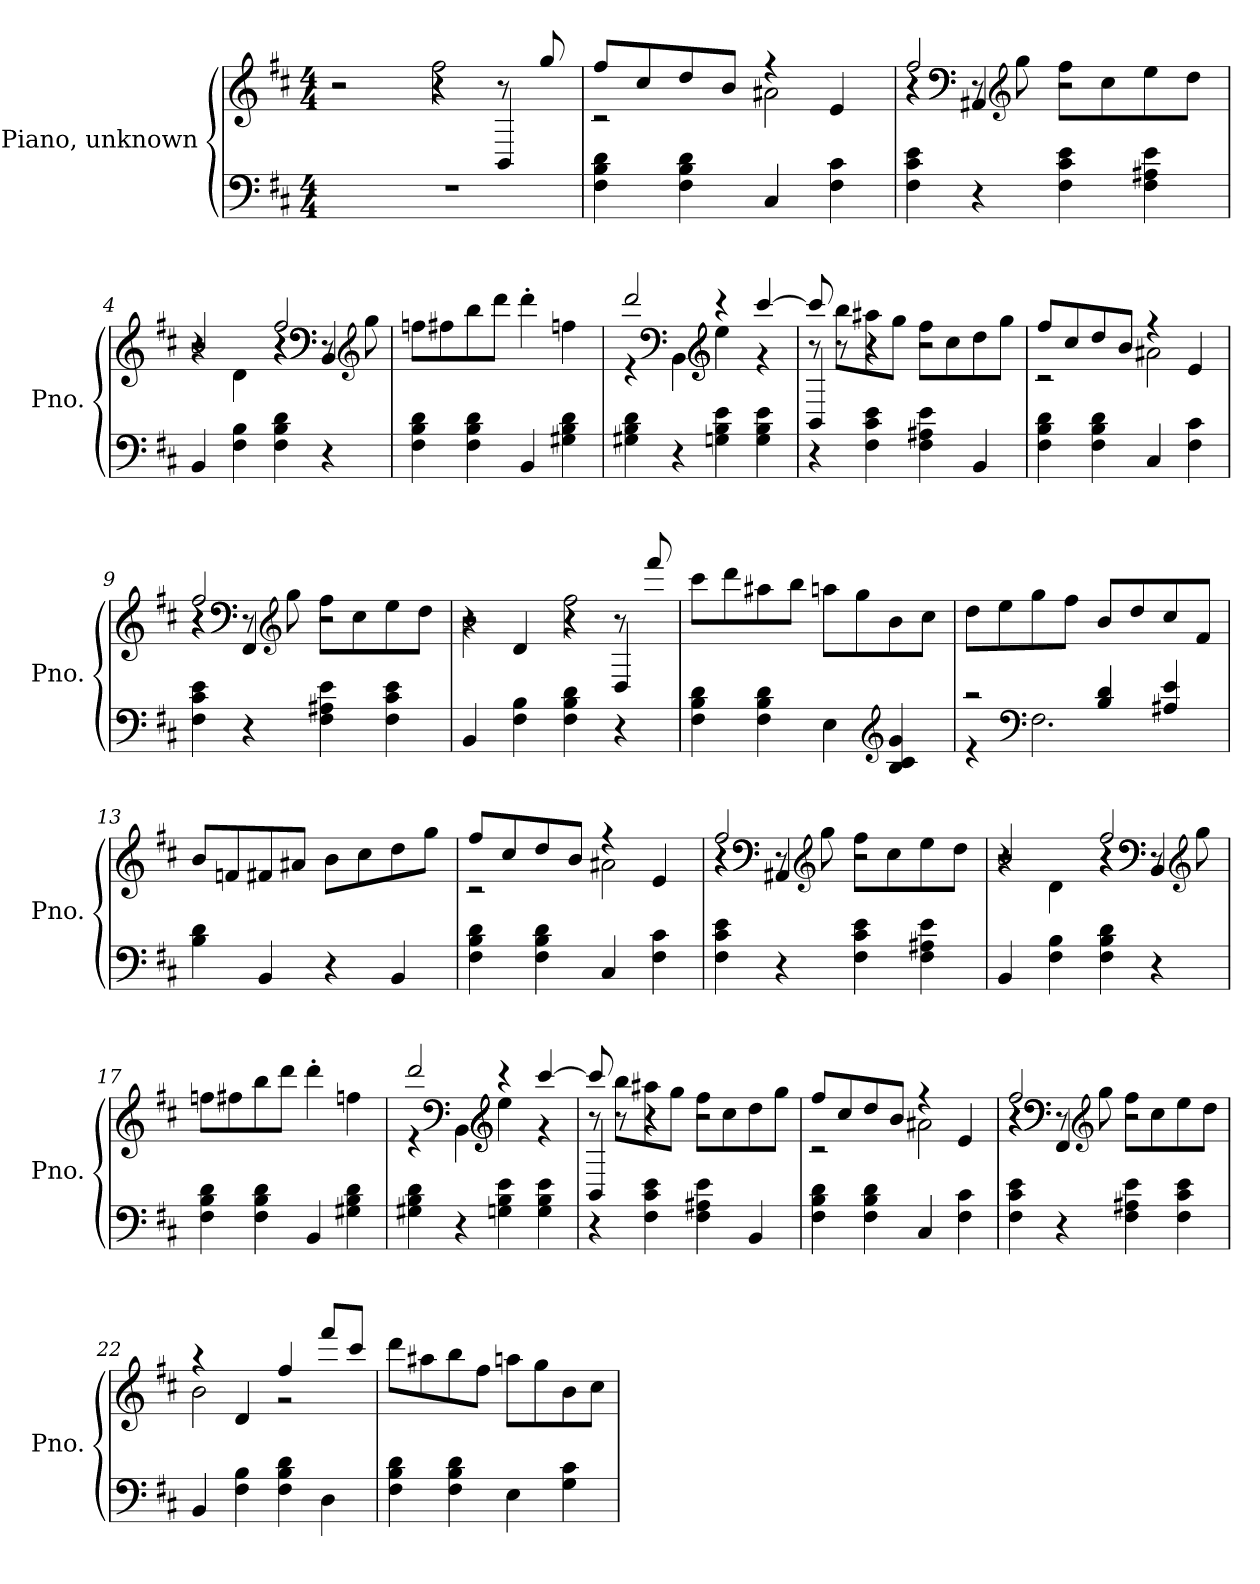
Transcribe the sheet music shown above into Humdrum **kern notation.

**kern	**kern
*part1	*part1
*staff2	*staff1
*I"Piano, unknown	*
*I'Pno.	*
*clefF4	*clefG2
*k[f#c#]	*k[f#c#]
*M4/4	*M4/4
*MM120	*MM120
=1	=1
*	*^
*	*	*^
1r	2r	2r	2r
.	4r	2ff#\	4r
.	8r	.	4BB/
.	8gg/	.	.
*	*	*v	*v
=2	=2	=2
4F#\ 4B\ 4d\	8ff#/L	2r
.	8cc#/	.
4F#\ 4B\ 4d\	8dd/	.
.	8b/J	.
4C#/	4r	2a#X\
4F#\ 4c#\	4e/	.
=3	=3	=3
*	*	*^
4F#\ 4c#\ 4e\	2ff#/	4r	4r
*	*clefF4	*	*
4r	.	8r	4AA#X/
*	*clefG2	*	*
.	.	8gg\	.
4F#\ 4c#\ 4e\	2r	8ff#\L	2r
.	.	8cc#\	.
4F#\ 4A#X\ 4e\	.	8ee\	.
.	.	8dd\J	.
=4	=4	=4	=4
4BB/	2b/	4r	2r
4F#\ 4B\	.	4d\	.
4F#\ 4B\ 4d\	2ff#/	4r	4r
*	*clefF4	*	*
4r	.	8r	4BB/
*	*clefG2	*	*
.	.	8gg\	.
*	*v	*v	*v
!!LO:LB:g=z
=5	=5
4F#\ 4B\ 4d\	8ffn\L
.	8ff#X\
4F#\ 4B\ 4d\	8bb\
.	8ddd\J
4BB/	4ddd'\
4G#X\ 4B\ 4d\	4ffn\
=6	=6
*	*^
4G#X\ 4B\ 4d\	2ddd/	4r
*	*clefF4	*
4r	.	4BB\
*	*clefG2	*
4Gn\ 4B\ 4e\	4r	4ee\
4G\ 4B\ 4e\	[4ccc#/	4r
=7	=7	=7
*	*	*^
4r	8ccc#/]	8r	4BB/
.	8r	8bb\L	.
4F#\ 4c#\ 4e\	4r	8aa#X\	4r
.	.	8gg\J	.
4F#\ 4A#X\ 4e\	2r	8ff#\L	2r
.	.	8cc#\	.
4BB/	.	8dd\	.
.	.	8gg\J	.
*	*	*v	*v
=8	=8	=8
4F#\ 4B\ 4d\	8ff#/L	2r
.	8cc#/	.
4F#\ 4B\ 4d\	8dd/	.
.	8b/J	.
4C#/	4r	2a#X\
4F#\ 4c#\	4e/	.
!!LO:LB:g=z
=9	=9	=9
*	*	*^
4F#\ 4c#\ 4e\	2ff#/	4r	4r
*	*clefF4	*	*
4r	.	8r	4FF#/
*	*clefG2	*	*
.	.	8gg\	.
4F#\ 4A#X\ 4e\	2r	8ff#\L	2r
.	.	8cc#\	.
4F#\ 4c#\ 4e\	.	8ee\	.
.	.	8dd\J	.
=10	=10	=10	=10
4BB/	4r	2b\	2r
4F#\ 4B\	4d/	.	.
4F#\ 4B\ 4d\	4r	2ff#\	4r
4r	8r	.	4D/
.	8fff#/	.	.
*	*v	*v	*v
=11	=11
4F#\ 4B\ 4d\	8ccc#\L
.	8ddd\
4F#\ 4B\ 4d\	8aa#X\
.	8bb\J
4E\	8aan\L
.	8gg\
*clefG2	*
4B/ 4c#/ 4g/	8b\
.	8cc#\J
=12	=12
*^	*
2r	4r	8dd\L
.	.	8ee\
*clefF4	*	*
.	2.F#\	8gg\
.	.	8ff#\J
4B/ 4d/	.	8b/L
.	.	8dd/
4A#X/ 4e/	.	8cc#/
.	.	8f#/J
*v	*v	*
!!LO:LB:g=z
=13	=13
4B\ 4d\	8b/L
.	8fn/
4BB/	8f#X/
.	8a#X/J
4r	8b\L
.	8cc#\
4BB/	8dd\
.	8gg\J
=14	=14
*	*^
4F#\ 4B\ 4d\	8ff#/L	2r
.	8cc#/	.
4F#\ 4B\ 4d\	8dd/	.
.	8b/J	.
4C#/	4r	2a#X\
4F#\ 4c#\	4e/	.
=15	=15	=15
*	*	*^
4F#\ 4c#\ 4e\	2ff#/	4r	4r
*	*clefF4	*	*
4r	.	8r	4AA#X/
*	*clefG2	*	*
.	.	8gg\	.
4F#\ 4c#\ 4e\	2r	8ff#\L	2r
.	.	8cc#\	.
4F#\ 4A#X\ 4e\	.	8ee\	.
.	.	8dd\J	.
=16	=16	=16	=16
4BB/	2b/	4r	2r
4F#\ 4B\	.	4d\	.
4F#\ 4B\ 4d\	2ff#/	4r	4r
*	*clefF4	*	*
4r	.	8r	4BB/
*	*clefG2	*	*
.	.	8gg\	.
*	*v	*v	*v
!!LO:LB:g=z
=17	=17
4F#\ 4B\ 4d\	8ffn\L
.	8ff#X\
4F#\ 4B\ 4d\	8bb\
.	8ddd\J
4BB/	4ddd'\
4G#X\ 4B\ 4d\	4ffn\
=18	=18
*	*^
4G#X\ 4B\ 4d\	2ddd/	4r
*	*clefF4	*
4r	.	4BB\
*	*clefG2	*
4Gn\ 4B\ 4e\	4r	4ee\
4G\ 4B\ 4e\	[4ccc#/	4r
=19	=19	=19
*	*	*^
4r	8ccc#/]	8r	4BB/
.	8r	8bb\L	.
4F#\ 4c#\ 4e\	4r	8aa#X\	4r
.	.	8gg\J	.
4F#\ 4A#X\ 4e\	2r	8ff#\L	2r
.	.	8cc#\	.
4BB/	.	8dd\	.
.	.	8gg\J	.
*	*	*v	*v
=20	=20	=20
4F#\ 4B\ 4d\	8ff#/L	2r
.	8cc#/	.
4F#\ 4B\ 4d\	8dd/	.
.	8b/J	.
4C#/	4r	2a#X\
4F#\ 4c#\	4e/	.
!!LO:LB:g=z
=21	=21	=21
*	*	*^
4F#\ 4c#\ 4e\	2ff#/	4r	4r
*	*clefF4	*	*
4r	.	8r	4FF#/
*	*clefG2	*	*
.	.	8gg\	.
4F#\ 4A#X\ 4e\	2r	8ff#\L	2r
.	.	8cc#\	.
4F#\ 4c#\ 4e\	.	8ee\	.
.	.	8dd\J	.
*	*	*v	*v
=22	=22	=22
4BB/	4r	2b\
4F#\ 4B\	4d/	.
4F#\ 4B\ 4d\	4ff#/	2r
4D\	8fff#/L	.
.	8ccc#/J	.
*	*v	*v
=23	=23
4F#\ 4B\ 4d\	8ddd\L
.	8aa#X\
4F#\ 4B\ 4d\	8bb\
.	8ff#\J
4E\	8aan\L
.	8gg\
4G\ 4c#\	8b\
.	8cc#\J
=	=
*-	*-
